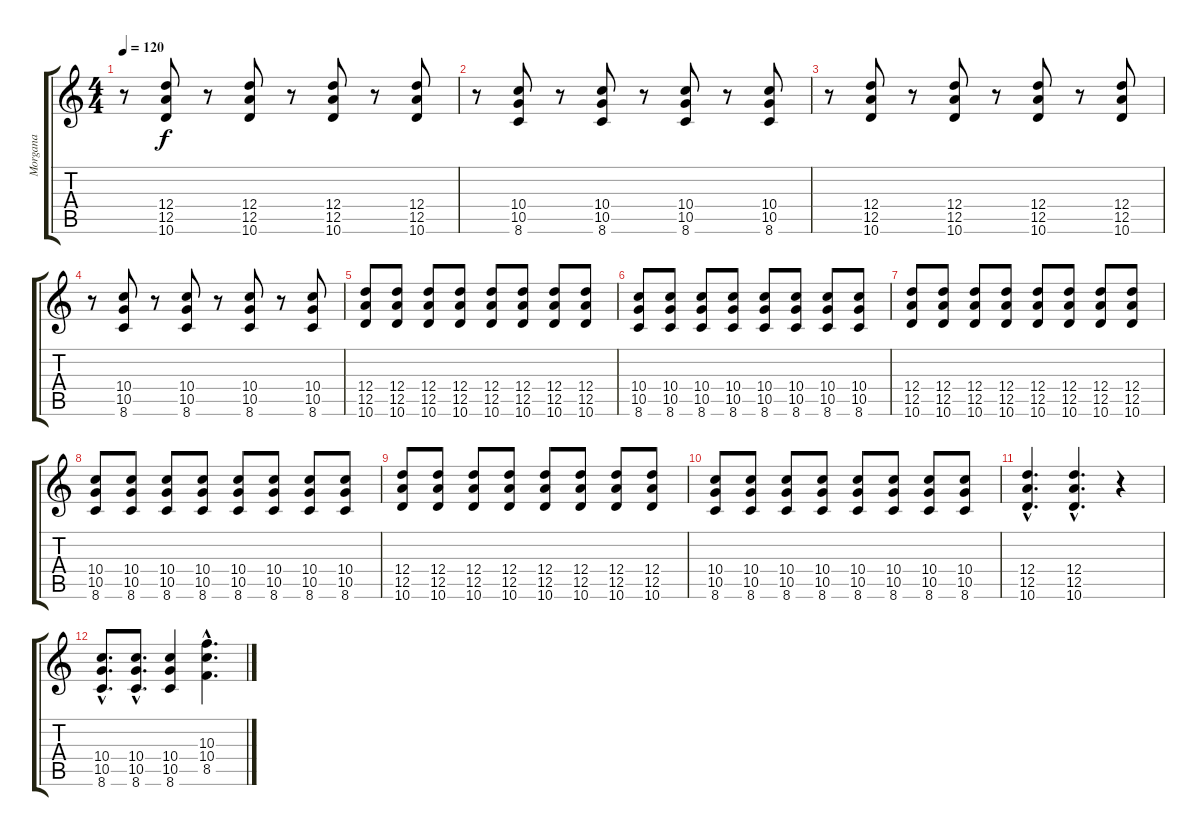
\track ("Morgana" "Morgana") {instrument acousticguitarsteel}
\staff {score tabs}
\tuning (E4 B3 G3 D3 A2 E2) {hide}
\ts (4 4)
\tempo 120
\clef g2
\ks c
r.8{dy f} (12.4 12.5 10.6).8 r.8 (12.4 12.5 10.6).8 r.8 (12.4 12.5 10.6).8 r.8 (12.4 12.5 10.6).8 |
r.8 (10.4 10.5 8.6).8 r.8 (10.4 10.5 8.6).8 r.8 (10.4 10.5 8.6).8 r.8 (10.4 10.5 8.6).8 |
r.8 (12.4 12.5 10.6).8 r.8 (12.4 12.5 10.6).8 r.8 (12.4 12.5 10.6).8 r.8 (12.4 12.5 10.6).8 |
r.8 (10.4 10.5 8.6).8 r.8 (10.4 10.5 8.6).8 r.8 (10.4 10.5 8.6).8 r.8 (10.4 10.5 8.6).8 |
(12.4 12.5 10.6).8 (12.4 12.5 10.6).8 (12.4 12.5 10.6).8 (12.4 12.5 10.6).8 (12.4 12.5 10.6).8 (12.4 12.5 10.6).8 (12.4 12.5 10.6).8 (12.4 12.5 10.6).8 |
(10.4 10.5 8.6).8 (10.4 10.5 8.6).8 (10.4 10.5 8.6).8 (10.4 10.5 8.6).8 (10.4 10.5 8.6).8 (10.4 10.5 8.6).8 (10.4 10.5 8.6).8 (10.4 10.5 8.6).8 |
(12.4 12.5 10.6).8 (12.4 12.5 10.6).8 (12.4 12.5 10.6).8 (12.4 12.5 10.6).8 (12.4 12.5 10.6).8 (12.4 12.5 10.6).8 (12.4 12.5 10.6).8 (12.4 12.5 10.6).8 |
(10.4 10.5 8.6).8 (10.4 10.5 8.6).8 (10.4 10.5 8.6).8 (10.4 10.5 8.6).8 (10.4 10.5 8.6).8 (10.4 10.5 8.6).8 (10.4 10.5 8.6).8 (10.4 10.5 8.6).8 |
(12.4 12.5 10.6).8 (12.4 12.5 10.6).8 (12.4 12.5 10.6).8 (12.4 12.5 10.6).8 (12.4 12.5 10.6).8 (12.4 12.5 10.6).8 (12.4 12.5 10.6).8 (12.4 12.5 10.6).8 |
(10.4 10.5 8.6).8 (10.4 10.5 8.6).8 (10.4 10.5 8.6).8 (10.4 10.5 8.6).8 (10.4 10.5 8.6).8 (10.4 10.5 8.6).8 (10.4 10.5 8.6).8 (10.4 10.5 8.6).8 |
(12.4{hac} 12.5{hac} 10.6{hac}).4{d} (12.4{hac} 12.5{hac} 10.6{hac}).4{d} r.4 |
(10.4{hac} 10.5{hac} 8.6{hac}).8{d} (10.4{hac} 10.5{hac} 8.6{hac}).8{d} (10.4 10.5 8.6).4 (10.3{hac} 10.4{hac} 8.5{hac}).4{d}
